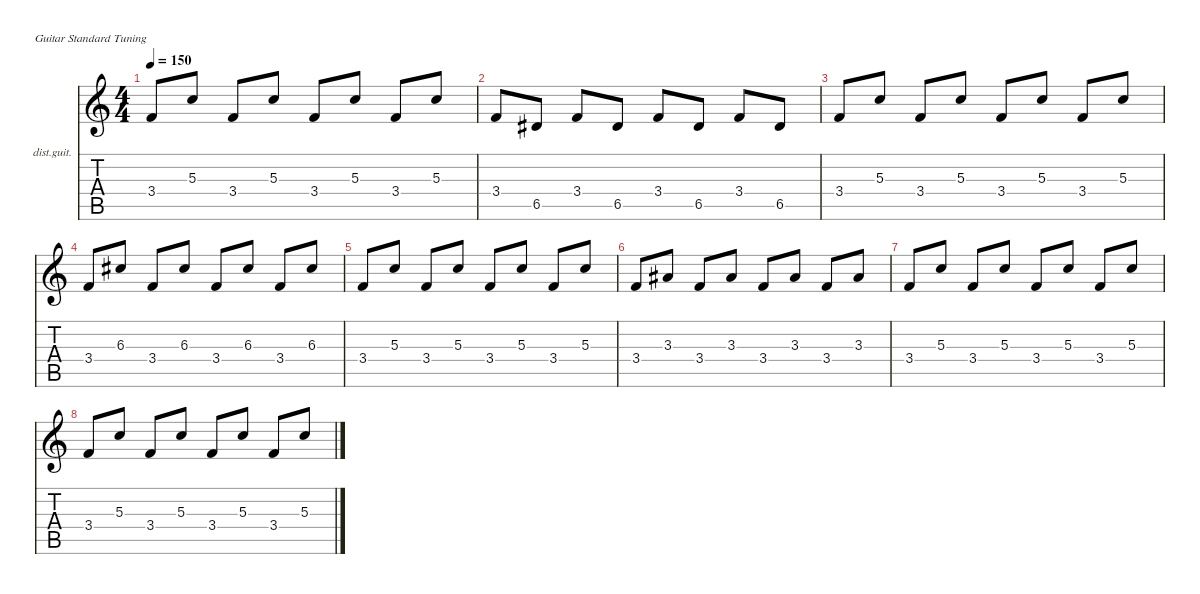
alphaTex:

\defaultSystemsLayout 4
\hideDynamics
\bracketExtendMode nobrackets
\firstSystemTrackNameOrientation horizontal
\otherSystemsTrackNameOrientation horizontal
\track ("Distortion Guitar" "dist.guit.") {instrument distortionguitar}
\staff {score tabs}
\tuning (E4 B3 G3 D3 A2 E2)
\ts (4 4)
\beaming (8 2 2 2 2)
\tempo 150
\clef g2
\ks c
3.4.8{dy mf instrument distortionguitar} 5.3.8 3.4.8 5.3.8 3.4.8 5.3.8 3.4.8 5.3.8 |
3.4.8 6.5{acc #}.8 3.4.8 6.5{acc #}.8 3.4.8 6.5{acc #}.8 3.4.8 6.5{acc #}.8 |
3.4.8 5.3.8 3.4.8 5.3.8 3.4.8 5.3.8 3.4.8 5.3.8 |
3.4.8 6.3{acc #}.8 3.4.8 6.3{acc #}.8 3.4.8 6.3{acc #}.8 3.4.8 6.3{acc #}.8 |
3.4.8 5.3.8 3.4.8 5.3.8 3.4.8 5.3.8 3.4.8 5.3.8 |
3.4.8 3.3{acc #}.8 3.4.8 3.3{acc #}.8 3.4.8 3.3{acc #}.8 3.4.8 3.3{acc #}.8 |
3.4.8 5.3.8 3.4.8 5.3.8 3.4.8 5.3.8 3.4.8 5.3.8 |
3.4.8 5.3.8 3.4.8 5.3.8 3.4.8 5.3.8 3.4.8 5.3.8
